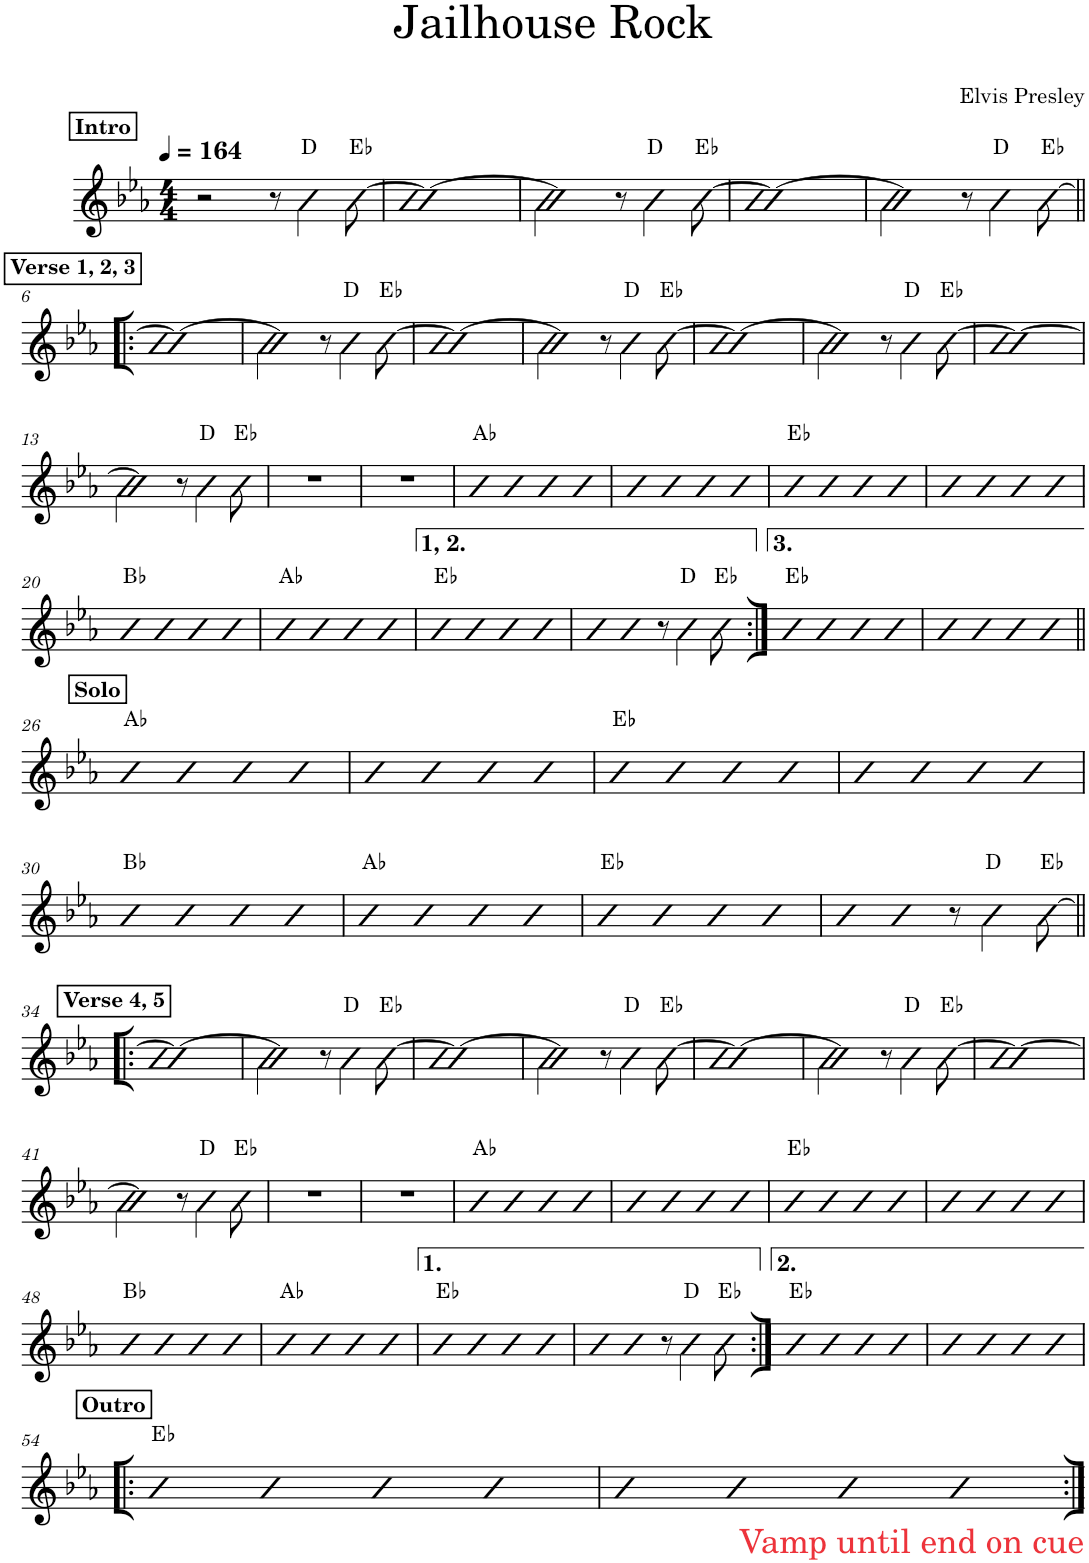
**kern	**harte
*part1	*part1
*staff1	*
*I"Piano	*
*I'Pno.	*
*clefG2	*
*k[b-e-a-]	*
*M4/4	*
*MM164	*
!!LO:REH:place=s1:a:B:cj:t=Intro
=1	=1
2r	.
8r	.
4b-\	D:maj
[8b-\	Eb:maj
=2	=2
1b-_	.
=3	=3
2b-\]	.
8r	.
4b-\	D:maj
[8b-\	Eb:maj
=4	=4
1b-_	.
=5	=5
2b-\]	.
8r	.
4b-\	D:maj
[8b-\	Eb:maj
!!LO:LB:g=z
!!LO:REH:place=s1:a:B:cj:t=Verse 1, 2, 3
=6!|:	=6!|:
1b-_	.
=7	=7
2b-\]	.
8r	.
4b-\	D:maj
[8b-\	Eb:maj
=8	=8
1b-_	.
=9	=9
2b-\]	.
8r	.
4b-\	D:maj
[8b-\	Eb:maj
=10	=10
1b-_	.
=11	=11
2b-\]	.
8r	.
4b-\	D:maj
[8b-\	Eb:maj
=12	=12
1b-_	.
!!LO:LB:g=z
=13	=13
2b-\]	.
8r	.
4b-\	D:maj
8b-\	Eb:maj
=14	=14
1r	.
=15	=15
1r	.
=16	=16
4b-	Ab:maj
4b-	.
4b-	.
4b-	.
=17	=17
4b-	.
4b-	.
4b-	.
4b-	.
=18	=18
4b-	Eb:maj
4b-	.
4b-	.
4b-	.
=19	=19
4b-	.
4b-	.
4b-	.
4b-	.
!!LO:LB:g=z
=20	=20
4b-	Bb:maj
4b-	.
4b-	.
4b-	.
=21	=21
4b-	Ab:maj
4b-	.
4b-	.
4b-	.
=22	=22
4b-	Eb:maj
4b-	.
4b-	.
4b-	.
=23	=23
4b-	.
4b-	.
8r	.
4b-\	D:maj
8b-\	Eb:maj
=24:|!	=24:|!
4b-	Eb:maj
4b-	.
4b-	.
4b-	.
=25	=25
4b-	.
4b-	.
4b-	.
4b-	.
!!LO:LB:g=z
!!LO:REH:place=s1:a:B:cj:t=Solo
=26||	=26||
4b-	Ab:maj
4b-	.
4b-	.
4b-	.
=27	=27
4b-	.
4b-	.
4b-	.
4b-	.
=28	=28
4b-	Eb:maj
4b-	.
4b-	.
4b-	.
=29	=29
4b-	.
4b-	.
4b-	.
4b-	.
!!LO:LB:g=z
=30	=30
4b-	Bb:maj
4b-	.
4b-	.
4b-	.
=31	=31
4b-	Ab:maj
4b-	.
4b-	.
4b-	.
=32	=32
4b-	Eb:maj
4b-	.
4b-	.
4b-	.
=33	=33
4b-	.
4b-	.
8r	.
4b-\	D:maj
[8b-\	Eb:maj
!!LO:LB:g=z
!!LO:REH:place=s1:a:B:cj:t=Verse 4, 5
=34!|:	=34!|:
1b-_	.
=35	=35
2b-\]	.
8r	.
4b-\	D:maj
[8b-\	Eb:maj
=36	=36
1b-_	.
=37	=37
2b-\]	.
8r	.
4b-\	D:maj
[8b-\	Eb:maj
=38	=38
1b-_	.
=39	=39
2b-\]	.
8r	.
4b-\	D:maj
[8b-\	Eb:maj
=40	=40
1b-_	.
!!LO:LB:g=z
=41	=41
2b-\]	.
8r	.
4b-\	D:maj
8b-\	Eb:maj
=42	=42
1r	.
=43	=43
1r	.
=44	=44
4b-	Ab:maj
4b-	.
4b-	.
4b-	.
=45	=45
4b-	.
4b-	.
4b-	.
4b-	.
=46	=46
4b-	Eb:maj
4b-	.
4b-	.
4b-	.
=47	=47
4b-	.
4b-	.
4b-	.
4b-	.
!!LO:LB:g=z
=48	=48
4b-	Bb:maj
4b-	.
4b-	.
4b-	.
=49	=49
4b-	Ab:maj
4b-	.
4b-	.
4b-	.
=50	=50
4b-	Eb:maj
4b-	.
4b-	.
4b-	.
=51	=51
4b-	.
4b-	.
8r	.
4b-\	D:maj
8b-\	Eb:maj
=52:|!	=52:|!
4b-	Eb:maj
4b-	.
4b-	.
4b-	.
=53	=53
4b-	.
4b-	.
4b-	.
4b-	.
!!LO:LB:g=z
!!LO:REH:place=s1:a:B:cj:t=Outro
=54!|:	=54!|:
4b-	Eb:maj
4b-	.
4b-	.
4b-	.
=55	=55
4b-	.
4b-	.
4b-	.
!LO:TX:b:color=#ED333B:t=Vamp until end on cue	!
4b-	.
=:|!	=:|!
*-	*-
